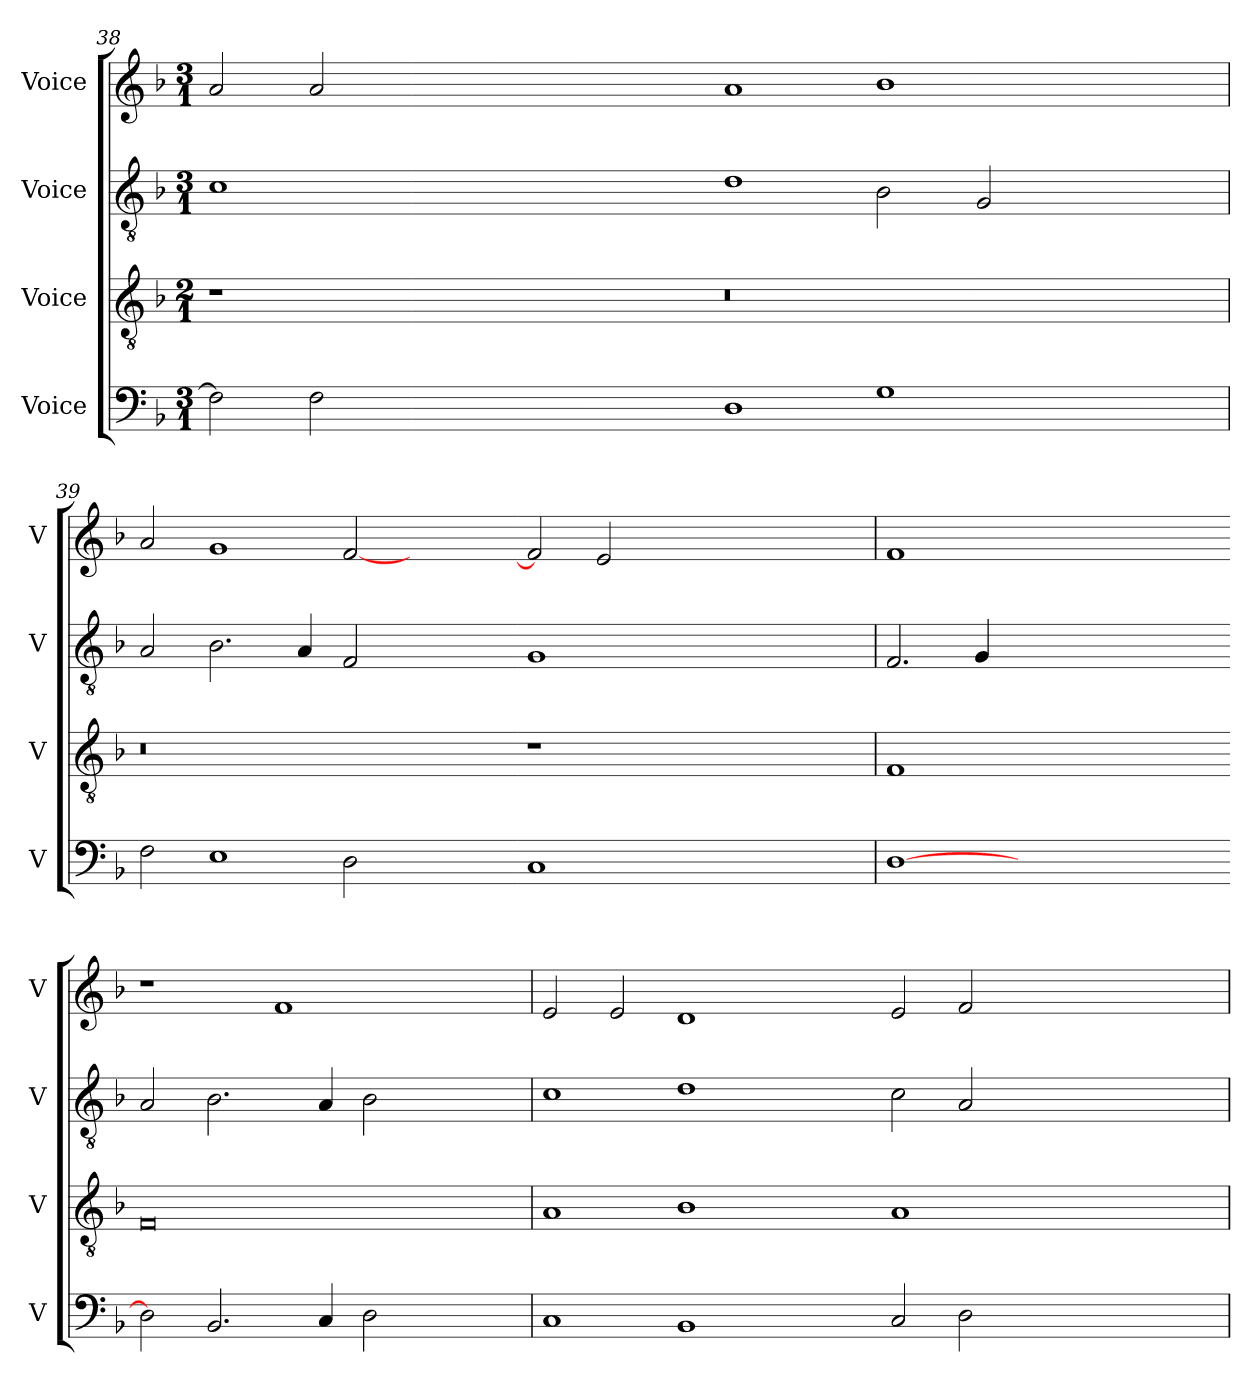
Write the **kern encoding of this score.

**kern	**kern	**kern	**kern
*part4	*part3	*part2	*part1
*staff4	*staff3	*staff2	*staff1
*I"Voice	*I"Voice	*I"Voice	*I"Voice
*I'V	*I'V	*I'V	*I'V
*clefF4	*clefGv2	*clefGv2	*clefG2
*k[b-]	*k[b-]	*k[b-]	*k[b-]
*M3/1	*M2/1	*M3/1	*M3/1
=38	=38	=38	=38
2F\]	1r	1c	2a/
2F\	.	.	2a/
0ryy	1ryy	0ryy	0ryy
.	1ryy	.	.
!!LO:LB:g=z
=-	=-	=-	=-
1D	0r	1d	1a
1G	.	2B-\	1b-
.	.	2G/	.
1ryy	1ryy	1ryy	1ryy
=39	=39	=39	=39
2F\	0r	2A/	2a/
1E	.	2.B-\	1g
.	.	4A/	.
2D\	.	2F/	[2f/
1ryy	1ryy	1ryy	1ryy
=-	=-	=-	=-
1C	1r	1G	2f/]
.	.	.	2e/
0ryy	1ryy	0ryy	0ryy
.	1ryy	.	.
!!LO:LB:g=z
=40	=40	=40	=40
[1D	1F	2.F/	1f
.	.	4G/	.
0ryy	1ryy	0ryy	0ryy
.	1ryy	.	.
=-	=-	=-	=-
2D\]	0F	2A/	1r
2.BB-/	.	2.B-\	.
.	.	.	1f
4C/	.	4A/	.
2D\	.	2B-\	.
1ryy	1ryy	1ryy	1ryy
=41	=41	=41	=41
1C	1A	1c	2e/
.	.	.	2e/
1BB-	1B-	1d	1d
1ryy	1ryy	1ryy	1ryy
!!LO:PB:g=z
=-	=-	=-	=-
2C/	1A	2c\	2e/
2D\	.	2A/	2f/
0ryy	1ryy	0ryy	0ryy
.	1ryy	.	.
=	=	=	=
*-	*-	*-	*-
